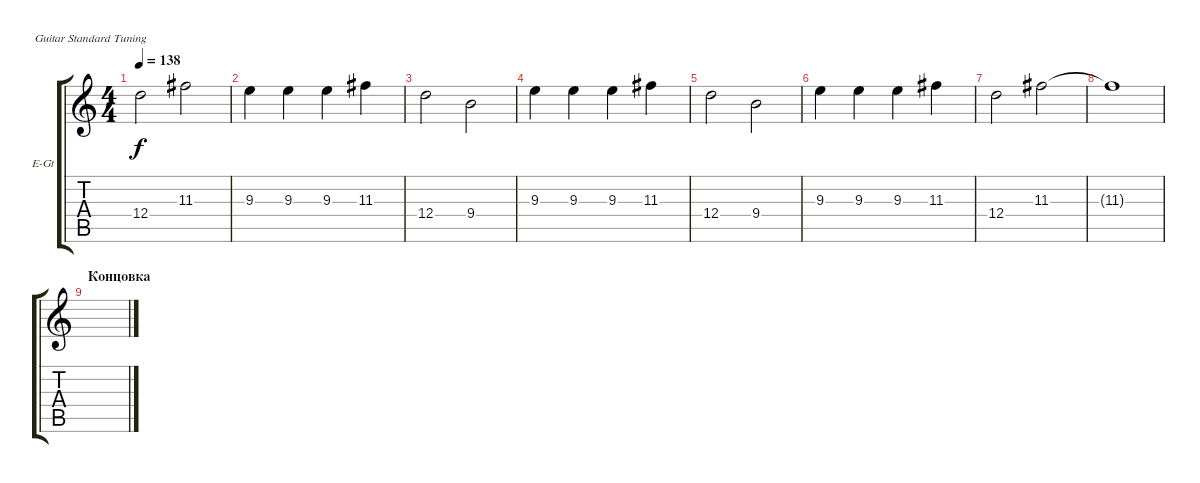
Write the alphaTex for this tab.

\defaultSystemsLayout 4
\bracketExtendMode groupsimilarinstruments
\firstSystemTrackNameOrientation horizontal
\otherSystemsTrackNameOrientation horizontal
\track ("Voice" "E-Gt") {instrument electricguitarclean}
\staff {score tabs}
\tuning (E4 B3 G3 D3 A2 E2)
\ts (4 4)
\tempo 138
\clef g2
\ks c
12.4.2{dy f} 11.3.2 |
9.3.4 9.3.4 9.3.4 11.3.4 |
12.4.2 9.4.2 |
9.3.4 9.3.4 9.3.4 11.3.4 |
12.4.2 9.4.2 |
9.3.4 9.3.4 9.3.4 11.3.4 |
12.4.2 11.3.2 |
11.3{t}.1 |
\section ("" "Концовка")
